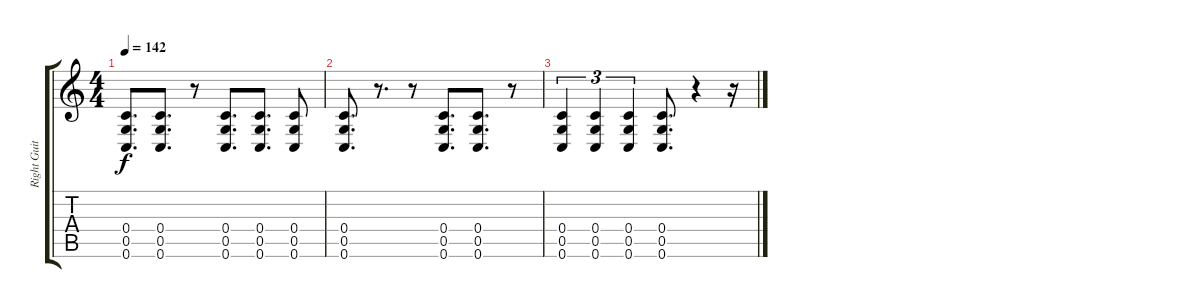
\track ("Right Guitar" "Right Guit") {instrument distortionguitar}
\staff {score tabs}
\tuning (D4 A3 F3 C3 G2 C2) {hide}
\ts (4 4)
\tempo 142
\clef g2
\ks c
(0.4 0.5 0.6).8{d dy f} (0.4 0.5 0.6).8{d} r.8 (0.4 0.5 0.6).8{d} (0.4 0.5 0.6).8{d} (0.4 0.5 0.6).8 |
(0.4 0.5 0.6).8{d} r.8{d} r.8 (0.4 0.5 0.6).8{d} (0.4 0.5 0.6).8{d} r.8 |
(0.4 0.5 0.6).4{tu (3 2)} (0.4 0.5 0.6).4{tu (3 2)} (0.4 0.5 0.6).4{tu (3 2)} (0.4 0.5 0.6).8{d} r.4 r.16
